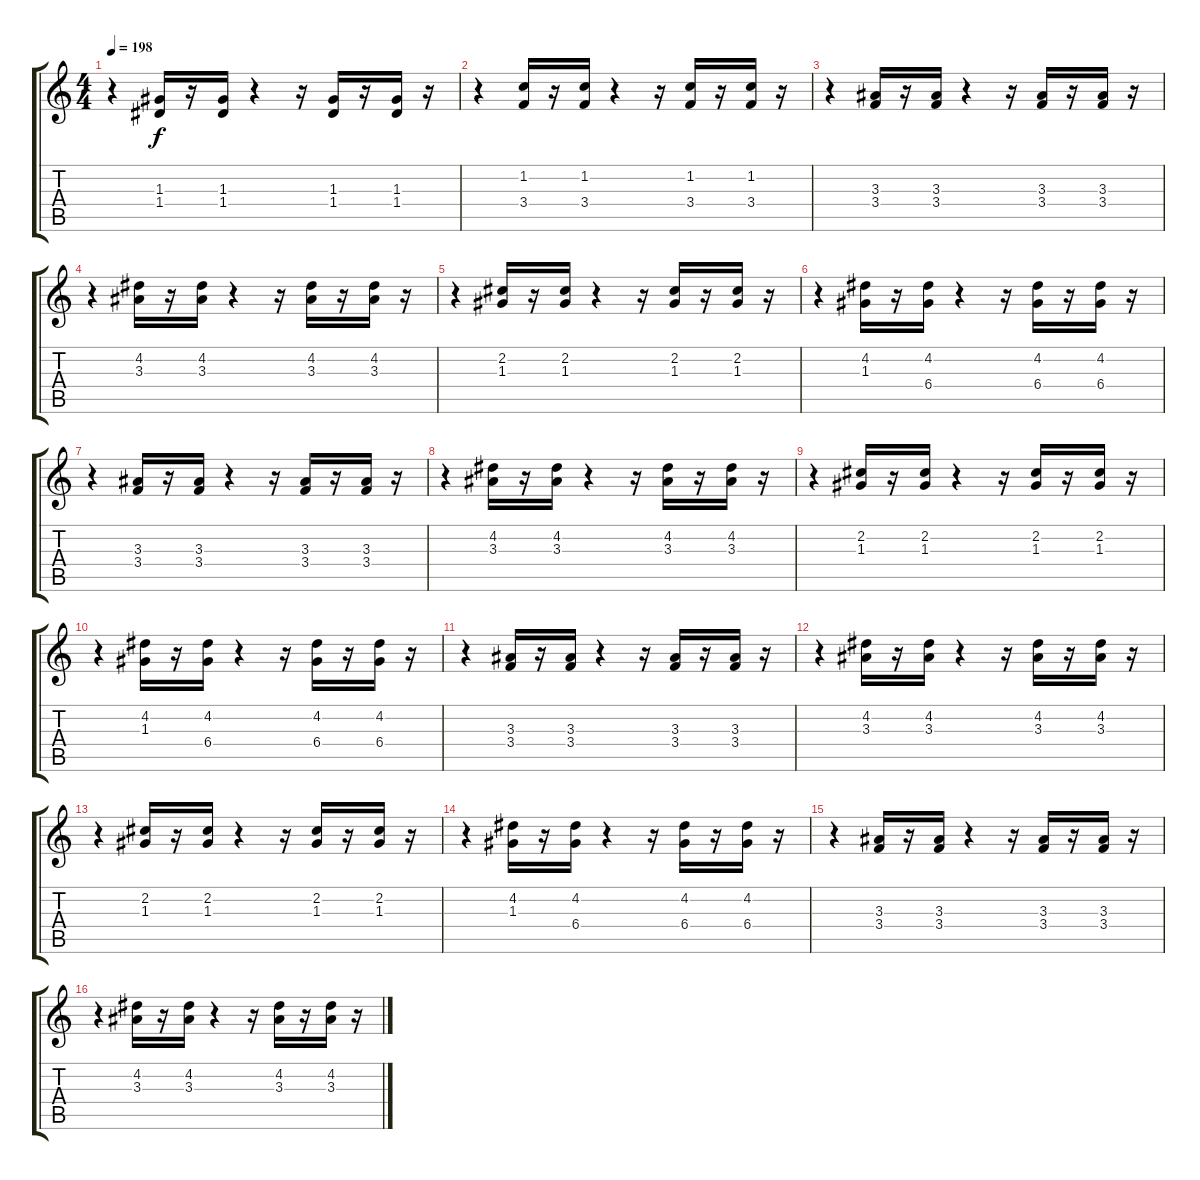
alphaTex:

\track "" {instrument electricguitarmuted}
\staff {score tabs}
\tuning (E4 B3 G3 D3 A2 E2) {hide}
\ts (4 4)
\tempo 198
\clef g2
\ks c
r.4{dy f} (1.3 1.4).16 r.16 (1.3 1.4).16 r.4 r.16 (1.3 1.4).16 r.16 (1.3 1.4).16 r.16 |
r.4 (1.2 3.4).16 r.16 (1.2 3.4).16 r.4 r.16 (1.2 3.4).16 r.16 (1.2 3.4).16 r.16 |
r.4 (3.3 3.4).16 r.16 (3.3 3.4).16 r.4 r.16 (3.3 3.4).16 r.16 (3.3 3.4).16 r.16 |
r.4 (4.2 3.3).16 r.16 (4.2 3.3).16 r.4 r.16 (4.2 3.3).16 r.16 (4.2 3.3).16 r.16 |
r.4 (2.2 1.3).16 r.16 (2.2 1.3).16 r.4 r.16 (2.2 1.3).16 r.16 (2.2 1.3).16 r.16 |
r.4 (4.2 1.3).16 r.16 (4.2 6.4).16 r.4 r.16 (4.2 6.4).16 r.16 (4.2 6.4).16 r.16 |
r.4 (3.3 3.4).16 r.16 (3.3 3.4).16 r.4 r.16 (3.3 3.4).16 r.16 (3.3 3.4).16 r.16 |
r.4 (4.2 3.3).16 r.16 (4.2 3.3).16 r.4 r.16 (4.2 3.3).16 r.16 (4.2 3.3).16 r.16 |
r.4 (2.2 1.3).16 r.16 (2.2 1.3).16 r.4 r.16 (2.2 1.3).16 r.16 (2.2 1.3).16 r.16 |
r.4 (4.2 1.3).16 r.16 (4.2 6.4).16 r.4 r.16 (4.2 6.4).16 r.16 (4.2 6.4).16 r.16 |
r.4 (3.3 3.4).16 r.16 (3.3 3.4).16 r.4 r.16 (3.3 3.4).16 r.16 (3.3 3.4).16 r.16 |
r.4 (4.2 3.3).16 r.16 (4.2 3.3).16 r.4 r.16 (4.2 3.3).16 r.16 (4.2 3.3).16 r.16 |
r.4 (2.2 1.3).16 r.16 (2.2 1.3).16 r.4 r.16 (2.2 1.3).16 r.16 (2.2 1.3).16 r.16 |
r.4 (4.2 1.3).16 r.16 (4.2 6.4).16 r.4 r.16 (4.2 6.4).16 r.16 (4.2 6.4).16 r.16 |
r.4 (3.3 3.4).16 r.16 (3.3 3.4).16 r.4 r.16 (3.3 3.4).16 r.16 (3.3 3.4).16 r.16 |
r.4 (4.2 3.3).16 r.16 (4.2 3.3).16 r.4 r.16 (4.2 3.3).16 r.16 (4.2 3.3).16 r.16
